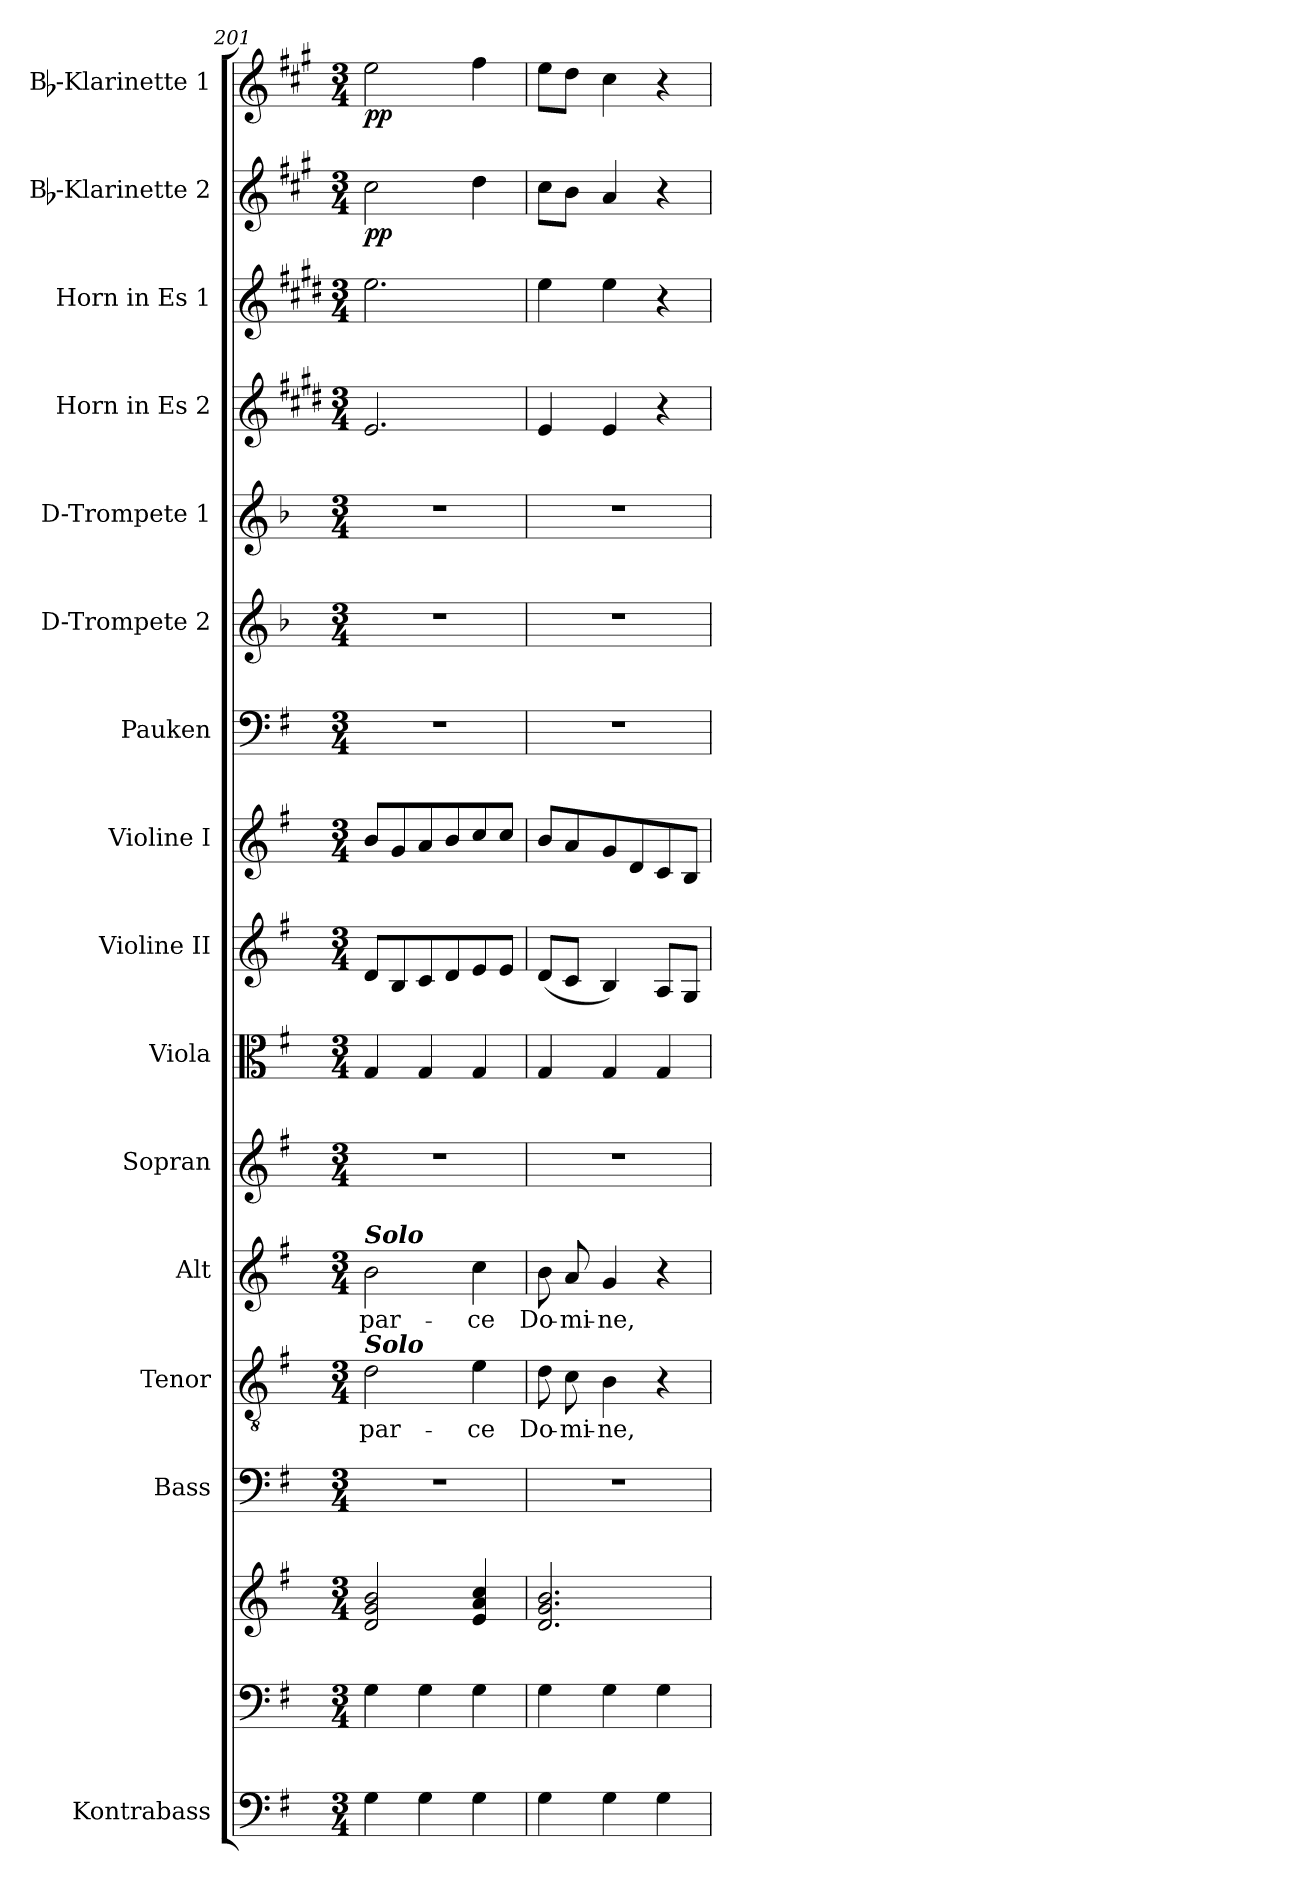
**kern	**kern	**kern	**kern	**kern	**text	**kern	**text	**kern	**kern	**kern	**kern	**kern	**kern	**kern	**kern	**kern	**kern	**dynam	**kern	**dynam
*part16	*part15	*part15	*part14	*part13	*part13	*part12	*part12	*part11	*part10	*part9	*part8	*part7	*part6	*part5	*part4	*part3	*part2	*part2	*part1	*part1
*staff17	*staff16	*staff15	*staff14	*staff13	*staff13	*staff12	*staff12	*staff11	*staff10	*staff9	*staff8	*staff7	*staff6	*staff5	*staff4	*staff3	*staff2	*staff2	*staff1	*staff1
*I"Kontrabass	*	*	*I"Bass	*I"Tenor	*	*I"Alt	*	*I"Sopran	*I"Viola	*I"Violine II	*I"Violine I	*I"Pauken	*I"D-Trompete 2	*I"D-Trompete 1	*I"Horn in Es 2	*I"Horn in Es 1	*I"Bb-Klarinette 2	*	*I"Bb-Klarinette 1	*
*I'Kb.	*	*	*I'B.	*I'T.	*	*I'A.	*	*I'S.	*I'Vla.	*I'Vl. II	*I'Vl. I	*I'Pk.	*I'D Trp. 2	*I'D Trp. 1	*	*	*I'Bb Kl. 2	*	*I'Bb Kl. 1	*
!!LO:PB:g=z
*clefF4	*clefF4	*clefG2	*clefF4	*clefGv2	*	*clefG2	*	*clefG2	*clefC3	*clefG2	*clefG2	*clefF4	*clefG2	*clefG2	*clefG2	*clefG2	*clefG2	*	*clefG2	*
*ITrd7c12	*	*	*	*	*	*	*	*	*	*	*	*	*ITrd-1c-2	*ITrd-1c-2	*ITrd5c9	*ITrd5c9	*ITrd1c2	*	*ITrd1c2	*
*k[f#]	*k[f#]	*k[f#]	*k[f#]	*k[f#]	*	*k[f#]	*	*k[f#]	*k[f#]	*k[f#]	*k[f#]	*k[f#]	*k[f#]	*k[f#]	*k[f#]	*k[f#]	*k[f#]	*	*k[f#]	*
*G:	*G:	*G:	*G:	*G:	*	*G:	*	*G:	*G:	*G:	*G:	*G:	*G:	*G:	*G:	*G:	*G:	*	*G:	*
*M3/4	*M3/4	*M3/4	*M3/4	*M3/4	*	*M3/4	*	*M3/4	*M3/4	*M3/4	*M3/4	*M3/4	*M3/4	*M3/4	*M3/4	*M3/4	*M3/4	*	*M3/4	*
=201	=201	=201	=201	=201	=201	=201	=201	=201	=201	=201	=201	=201	=201	=201	=201	=201	=201	=201	=201	=201
!	!	!	!	!	!	!LO:TX:a:Bi:t=Solo	!	!	!	!	!	!	!	!	!	!	!	!	!	!
!	!	!	!	!LO:TX:a:Bi:t=Solo	!	!	!	!	!	!	!	!	!	!	!	!	!	!	!	!
!	!	!	!	!	!LO:LY:b	!	!LO:LY:b	!	!	!	!	!	!	!	!	!	!	!LO:DY:b	!	!LO:DY:b
4GG\	4G\	2d/ 2g/ 2b/	2.r	2d\	par-	2b\	par-	2.r	4G/	8d/L	8b/L	2.r	2.r	2.r	2.G/	2.g\	2b\	pp	2dd\	pp
.	.	.	.	.	.	.	.	.	.	8B/	8g/	.	.	.	.	.	.	.	.	.
4GG\	4G\	.	.	.	.	.	.	.	4G/	8c/	8a/	.	.	.	.	.	.	.	.	.
.	.	.	.	.	.	.	.	.	.	8d/	8b/	.	.	.	.	.	.	.	.	.
!	!	!	!	!	!LO:LY:b	!	!LO:LY:b	!	!	!	!	!	!	!	!	!	!	!	!	!
4GG\	4G\	4e/ 4a/ 4cc/	.	4e\	-ce	4cc\	-ce	.	4G/	8e/	8cc/	.	.	.	.	.	4cc\	.	4ee\	.
.	.	.	.	.	.	.	.	.	.	8e/J	8cc/J	.	.	.	.	.	.	.	.	.
=202	=202	=202	=202	=202	=202	=202	=202	=202	=202	=202	=202	=202	=202	=202	=202	=202	=202	=202	=202	=202
!	!	!	!	!	!LO:LY:b	!	!LO:LY:b	!	!	!	!	!	!	!	!	!	!	!	!	!
4GG\	4G\	2.d/ 2.g/ 2.b/	2.r	8d\	Do-	8b\	Do-	2.r	4G/	(<8d/L	8b/L	2.r	2.r	2.r	4G/	4g\	8b\L	.	8dd\L	.
!	!	!	!	!	!LO:LY:b	!	!LO:LY:b	!	!	!	!	!	!	!	!	!	!	!	!	!
.	.	.	.	8c\	-mi-	8a/	-mi-	.	.	8c/J	8a/	.	.	.	.	.	8a\J	.	8cc\J	.
!	!	!	!	!	!LO:LY:b	!	!LO:LY:b	!	!	!	!	!	!	!	!	!	!	!	!	!
4GG\	4G\	.	.	4B\	-ne,	4g/	-ne,	.	4G/	4B/)	8g/	.	.	.	4G/	4g\	4g/	.	4b\	.
.	.	.	.	.	.	.	.	.	.	.	8d/	.	.	.	.	.	.	.	.	.
4GG\	4G\	.	.	4r	.	4r	.	.	4G/	8A/L	8c/	.	.	.	4r	4r	4r	.	4r	.
.	.	.	.	.	.	.	.	.	.	8G/J	8B/J	.	.	.	.	.	.	.	.	.
=	=	=	=	=	=	=	=	=	=	=	=	=	=	=	=	=	=	=	=	=
*-	*-	*-	*-	*-	*-	*-	*-	*-	*-	*-	*-	*-	*-	*-	*-	*-	*-	*-	*-	*-
